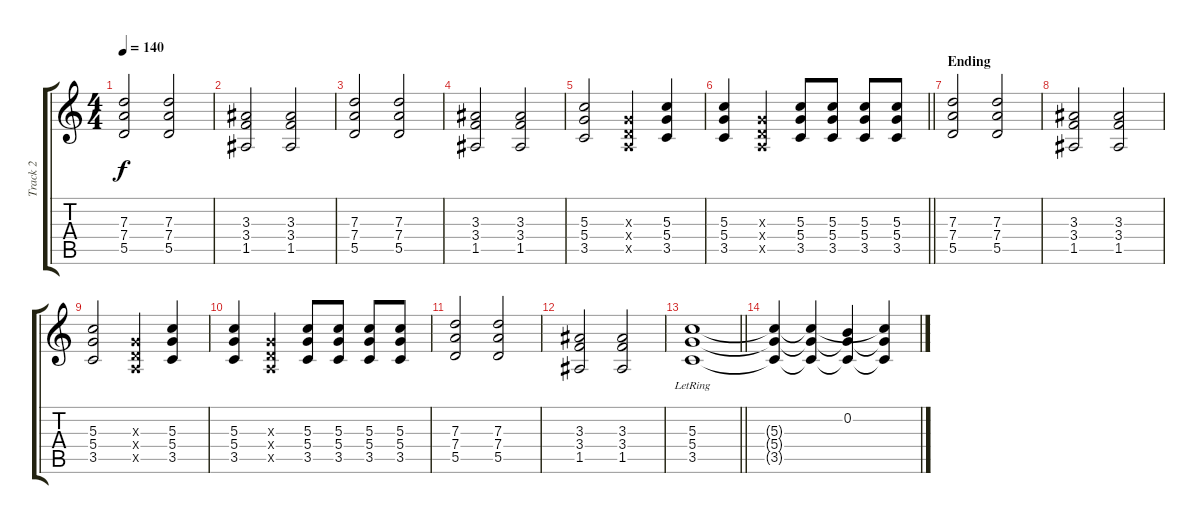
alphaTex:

\track ("Track 2" "Track 2") {instrument overdrivenguitar}
\staff {score tabs}
\tuning (E4 B3 G3 D3 A2 E2) {hide}
\ts (4 4)
\tempo 140
\clef g2
\ks c
(7.3 7.4 5.5).2{dy f} (7.3 7.4 5.5).2 |
(3.3 3.4 1.5).2 (3.3 3.4 1.5).2 |
(7.3 7.4 5.5).2 (7.3 7.4 5.5).2 |
(3.3 3.4 1.5).2 (3.3 3.4 1.5).2 |
(5.3 5.4 3.5).2 (0.3{x} 0.4{x} 0.5{x}).4 (5.3 5.4 3.5).4 |
\barLineRight lightlight
(5.3 5.4 3.5).4 (0.3{x} 0.4{x} 0.5{x}).4 (5.3 5.4 3.5).8 (5.3 5.4 3.5).8 (5.3 5.4 3.5).8 (5.3 5.4 3.5).8 |
\section ("" "Ending")
(7.3 7.4 5.5).2 (7.3 7.4 5.5).2 |
(3.3 3.4 1.5).2 (3.3 3.4 1.5).2 |
(5.3 5.4 3.5).2 (0.3{x} 0.4{x} 0.5{x}).4 (5.3 5.4 3.5).4 |
(5.3 5.4 3.5).4 (0.3{x} 0.4{x} 0.5{x}).4 (5.3 5.4 3.5).8 (5.3 5.4 3.5).8 (5.3 5.4 3.5).8 (5.3 5.4 3.5).8 |
(7.3 7.4 5.5).2 (7.3 7.4 5.5).2 |
(3.3 3.4 1.5).2 (3.3 3.4 1.5).2 |
\barLineRight lightlight
(5.3{lr} 5.4{lr} 3.5{lr}).1 |
(5.3{t} 5.4{t} 3.5{t}).4 (5.3{t} 5.4{t} 3.5{t}).4 (0.2 5.4{t} 3.5{t}).4 (5.3{t} 5.4{t} 3.5{t}).4
